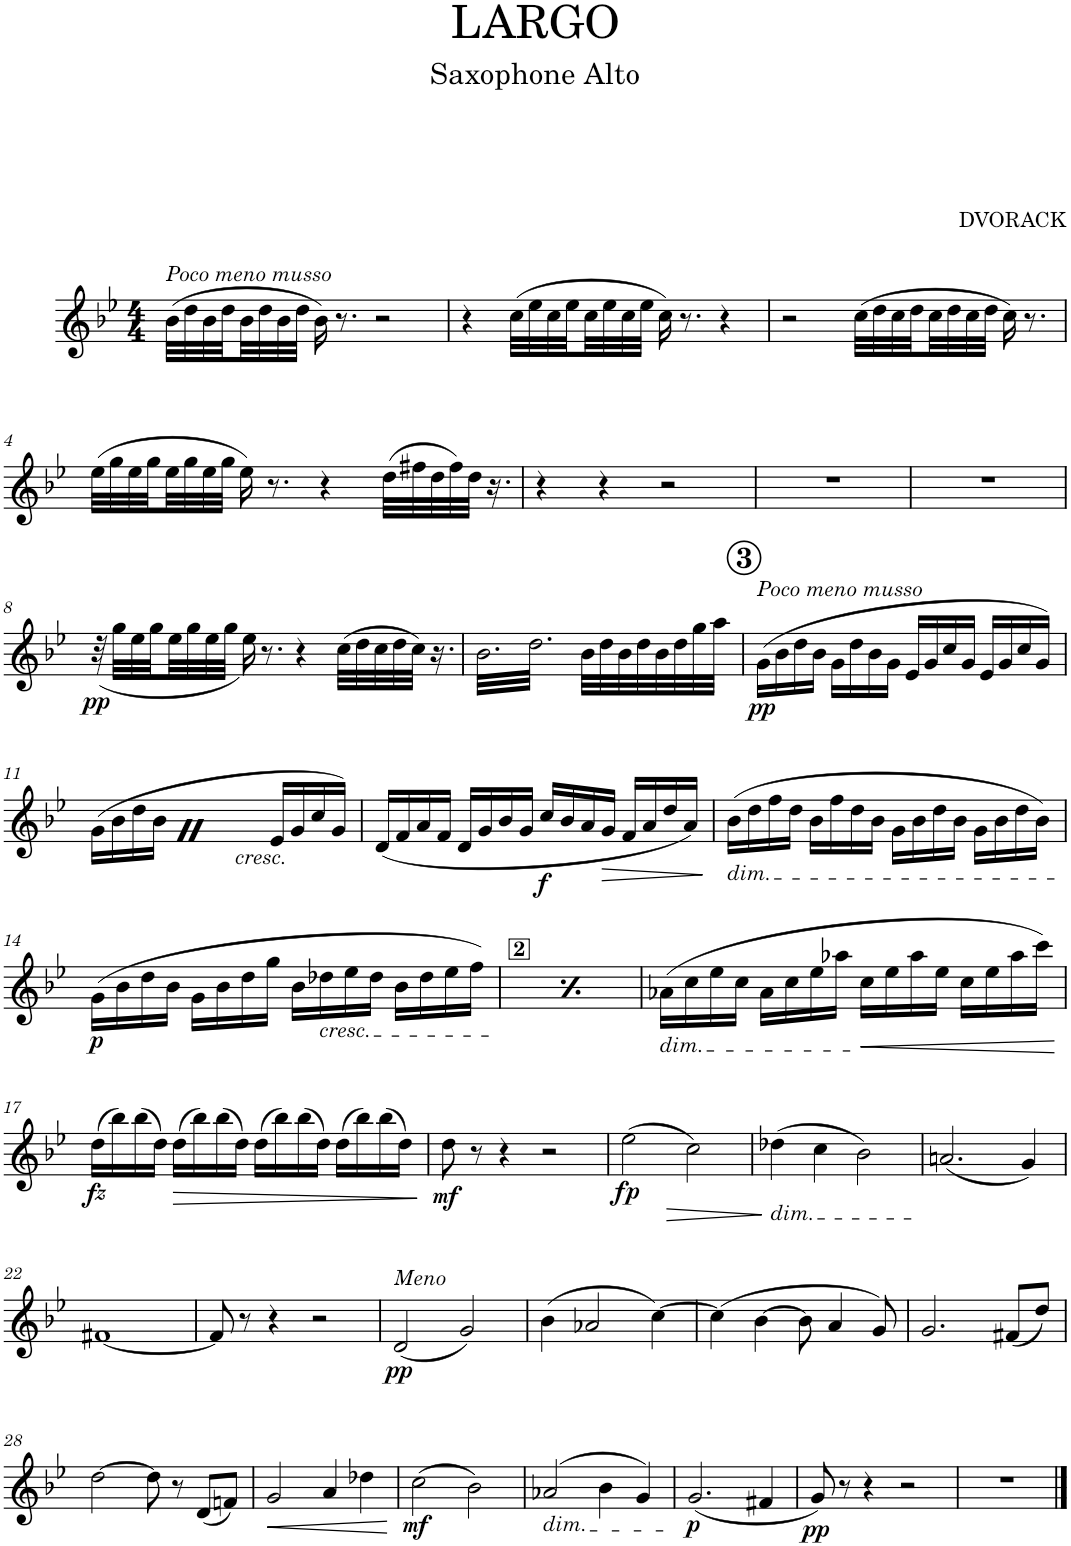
**kern	**dynam
*part1	*part1
*staff1	*staff1
*I"Saxophone Alto	*
*I'Sax. A.	*
*clefG2	*
*Trd5c9	*
*k[b-e-]	*
*M4/4	*
=1	=1
!LO:TX:a:i:t=Poco meno musso	!
(32b-\LLL	.
32dd\	.
32b-\	.
32dd\	.
32b-\	.
32dd\	.
32b-\	.
32dd\JJJ	.
16b-\)	.
8.r	.
2r	.
=2	=2
4r	.
(32cc\LLL	.
32ee-\	.
32cc\	.
32ee-\	.
32cc\	.
32ee-\	.
32cc\	.
32ee-\JJJ	.
16cc\)	.
8.r	.
4r	.
=3	=3
2r	.
(32cc\LLL	.
32dd\	.
32cc\	.
32dd\	.
32cc\	.
32dd\	.
32cc\	.
32dd\JJJ	.
16cc\)	.
8.r	.
!!LO:LB:g=z
=4	=4
(32ee-\LLL	.
32gg\	.
32ee-\	.
32gg\	.
32ee-\	.
32gg\	.
32ee-\	.
32gg\JJJ	.
16ee-\)	.
8.r	.
4r	.
(32dd\LLL	.
32ff#X\	.
32dd\	.
32ff#\)	.
32dd\JJJ	.
16.r	.
=5	=5
4r	.
4r	.
2r	.
=6	=6
1r	.
=7	=7
1r	.
!!LO:LB:g=z
=8	=8
!	!LO:DY:b
(32r	pp
32gg\LLL	.
32ee-\	.
32gg\	.
32ee-\	.
32gg\	.
32ee-\	.
32gg\JJJ	.
16ee-\)	.
8.r	.
4r	.
(32cc\LLL	.
32dd\	.
32cc\	.
32dd\	.
32cc\JJJ)	.
16.r	.
=9	=9
6..b-@@64@@\	.
*tremolo	*
[32dd\LLL	.
32dd\]	.
32dd\	.
32dd\]	.
32dd\	.
32dd\]	.
32dd\	.
32dd\JJJ	.
*Xtremolo	*
.	.
.	.
.	.
.	.
32b-\LLL	.
32dd\	.
32b-\	.
32dd\	.
32b-\	.
32dd\	.
32gg\	.
32aa\JJJ	.
!!LO:REH:place=s1:a:B:cj:enc=circle:fs=14:t=3
=10	=10
!LO:TX:a:i:t=Poco meno musso	!
!	!LO:DY:b
(16g\LL	pp
16b-\	.
16dd\	.
16b-\JJ	.
16g\LL	.
16dd\	.
16b-\	.
16g\JJ	.
16e-/LL	.
16g/	.
16cc/	.
16g/JJ	.
16e-/LL	.
16g/	.
16cc/	.
16g/JJ)	.
!!LO:LB:g=z
=11	=11
*^	*
(16g\LL	2ryy	.
16b-\	.	.
16dd\	.	.
16b-Z\JJ	.	.
2ryy	.	.
!	!LO:TX:b:i:t=cresc.	!
.	2ryy	.
16e-/LL	.	.
16g/	.	.
16cc/	.	.
16g/JJ)	.	.
*v	*v	*
=12	=12
(16d/LL	.
16f/	.
16a/	.
16f/JJ	.
16d/LL	.
16g/	.
16b-/	.
16g/JJ	.
!	!LO:DY:b
16cc/LL	f
16b-/	.
16a/	.
!	!LO:HP:b
16g/JJ	>
16f/LL	.
16a/	.
16dd/	.
16a/JJ)	.
.	]
=13	=13
!LO:TX:b:i:t=dim.	!
(16b-\LL	.
16dd\	.
16ff\	.
16dd\JJ	.
16b-\LL	.
16ff\	.
16dd\	.
16b-\JJ	.
16g\LL	.
16b-\	.
16dd\	.
16b-\JJ	.
16g\LL	.
16b-\	.
16dd\	.
16b-\JJ)	.
!!LO:LB:g=z
=14	=14
!	!LO:DY:b
(16g\LL	p
16b-\	.
16dd\	.
16b-\JJ	.
16g\LL	.
16b-\	.
16dd\	.
16gg\JJ	.
16b-\LL	.
!LO:TX:b:i:t=cresc.	!
16dd-X\	.
16ee-\	.
16dd-\JJ	.
16b-\LL	.
16dd-\	.
16ee-\)	.
16ff\JJ	.
=15	=15
!	!LO:DY:b
(16g\LL	p
16b-\	.
16dd\	.
16b-\JJ	.
16g\LL	.
16b-\	.
16dd\	.
16gg\JJ	.
16b-\LL	.
!LO:TX:b:i:t=cresc.	!
16dd-X\	.
16ee-\	.
16dd-\JJ	.
16b-\LL	.
16dd-\	.
16ee-\)	.
16ff\JJ	.
=16	=16
!LO:TX:b:i:t=dim.	!
(16a-X\LL	.
16cc\	.
16ee-\	.
16cc\JJ	.
16a-\LL	.
16cc\	.
16ee-\	.
16aa-X\JJ	.
!	!LO:HP:b
16cc\LL	<
16ee-\	.
16aa-\	.
16ee-\JJ	.
16cc\LL	.
16ee-\	.
16aa-\	.
16ccc\JJ)	.
.	[
!!LO:LB:g=z
=17	=17
!	!LO:DY:b
(16dd\LL	fz
16bb-\)	.
(16bb-\	.
16dd\JJ)	.
!	!LO:HP:b
(16dd\LL	>
16bb-\)	.
(16bb-\	.
16dd\JJ)	.
(16dd\LL	.
16bb-\)	.
(16bb-\	.
16dd\JJ)	.
(16dd\LL	.
16bb-\)	.
(16bb-\	.
16dd\JJ)	.
.	]
=18	=18
!	!LO:DY:b
8dd\	mf
8r	.
4r	.
2r	.
=19	=19
!	!LO:DY:b
(2ee-\	fp
!	!LO:HP:b
2cc\)	>
.	]
=20	=20
!LO:TX:b:i:t=dim.	!
(4dd-X\	.
4cc\	.
2b-\)	.
=21	=21
(2.an/	.
4g/)	.
!!LO:LB:g=z
=22	=22
[1f#X	.
=23	=23
8f#/]	.
8r	.
4r	.
2r	.
=24	=24
!LO:TX:a:i:t=Meno	!
!	!LO:DY:b
(2d/	pp
2g/)	.
=25	=25
(4b-\	.
2a-X/	.
[4cc\)	.
=26	=26
(4cc\]	.
[4b-\	.
8b-\]	.
4a/	.
8g/)	.
=27	=27
2.g/	.
(8f#X/L	.
8dd/J)	.
!!LO:LB:g=z
=28	=28
[2dd\	.
8dd\]	.
8r	.
(8d/L	.
8fn/J)	.
=29	=29
!	!LO:HP:b
2g/	<
4a/	.
4dd-X\	.
.	[
=30	=30
!	!LO:DY:b
(2cc\	mf
2b-\)	.
=31	=31
!LO:TX:b:i:t=dim.	!
(2a-X/	.
4b-\	.
4g/)	.
=32	=32
!	!LO:DY:b
(2.g/	p
4f#X/	.
=33	=33
!	!LO:DY:b
8g/)	pp
8r	.
4r	.
2r	.
=34	=34
1r	.
==	==
*-	*-
